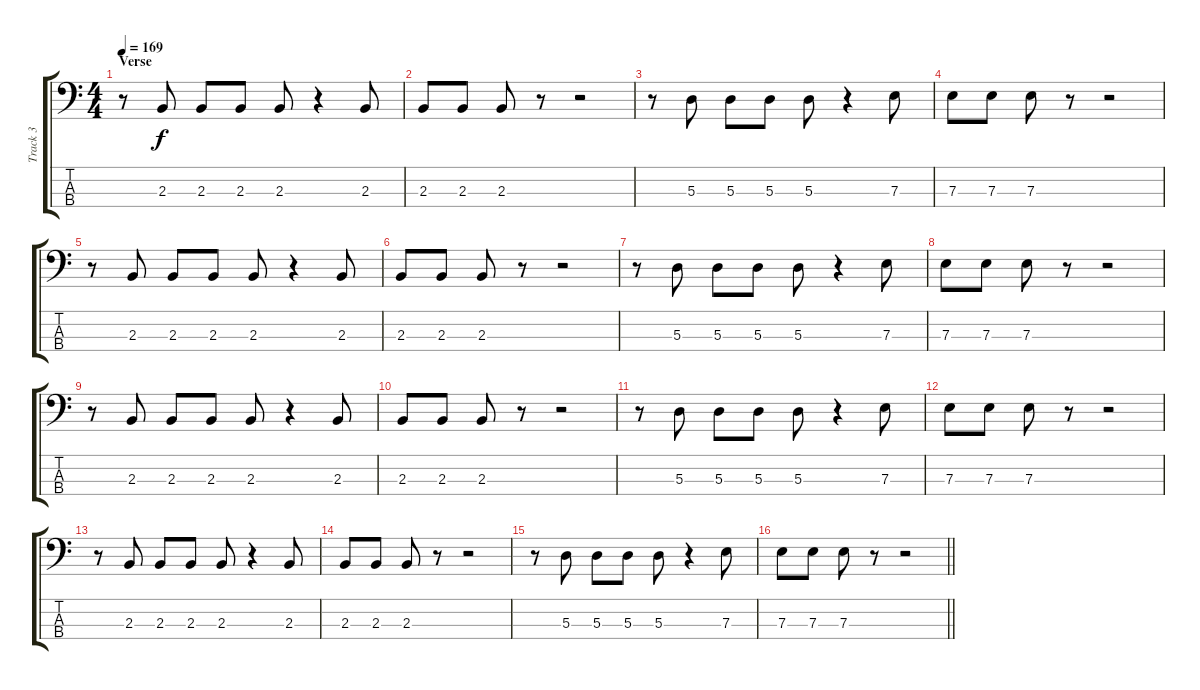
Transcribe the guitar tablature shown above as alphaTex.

\track ("Track 3" "Track 3") {instrument electricbassfinger}
\staff {score tabs}
\tuning (G2 D2 A1 E1) {hide}
\ts (4 4)
\section ("" "Verse")
\tempo 169
\clef f4
\ks c
r.8{dy f} 2.3.8 2.3.8 2.3.8 2.3.8 r.4 2.3.8 |
2.3.8 2.3.8 2.3.8 r.8 r.2 |
r.8 5.3.8 5.3.8 5.3.8 5.3.8 r.4 7.3.8 |
7.3.8 7.3.8 7.3.8 r.8 r.2 |
r.8 2.3.8 2.3.8 2.3.8 2.3.8 r.4 2.3.8 |
2.3.8 2.3.8 2.3.8 r.8 r.2 |
r.8 5.3.8 5.3.8 5.3.8 5.3.8 r.4 7.3.8 |
7.3.8 7.3.8 7.3.8 r.8 r.2 |
r.8 2.3.8 2.3.8 2.3.8 2.3.8 r.4 2.3.8 |
2.3.8 2.3.8 2.3.8 r.8 r.2 |
r.8 5.3.8 5.3.8 5.3.8 5.3.8 r.4 7.3.8 |
7.3.8 7.3.8 7.3.8 r.8 r.2 |
r.8 2.3.8 2.3.8 2.3.8 2.3.8 r.4 2.3.8 |
2.3.8 2.3.8 2.3.8 r.8 r.2 |
r.8 5.3.8 5.3.8 5.3.8 5.3.8 r.4 7.3.8 |
\barLineRight lightlight
7.3.8 7.3.8 7.3.8 r.8 r.2
